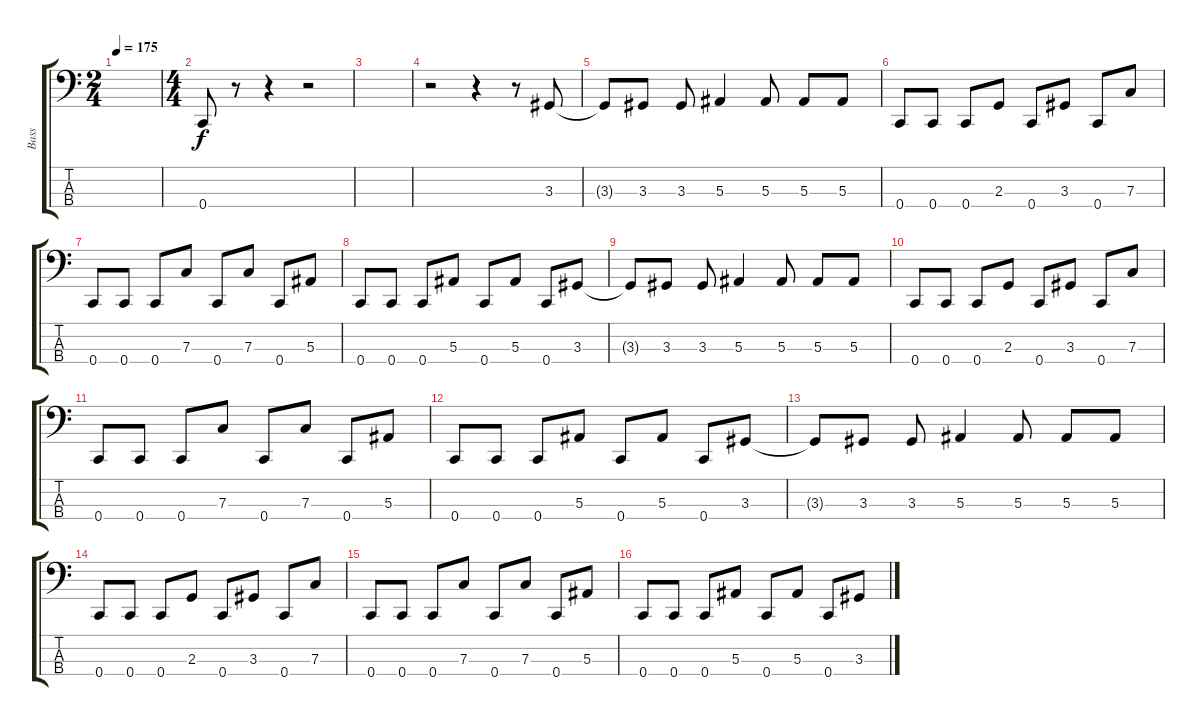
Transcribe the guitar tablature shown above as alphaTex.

\track ("Bass" "Bass") {instrument slapbass1}
\staff {score tabs}
\tuning (Eb2 Bb1 F1 C1) {hide}
\ts (2 4)
\tempo 175
\clef f4
\ks c
|
\ts (4 4)
0.4.8 r.8 r.4 r.2 |
|
r.2 r.4 r.8 3.3.8 |
3.3{t}.8 3.3.8 3.3.8 5.3.4 5.3.8 5.3.8 5.3.8 |
0.4.8 0.4.8 0.4.8 2.3.8 0.4.8 3.3.8 0.4.8 7.3.8 |
0.4.8 0.4.8 0.4.8 7.3.8 0.4.8 7.3.8 0.4.8 5.3.8 |
0.4.8 0.4.8 0.4.8 5.3.8 0.4.8 5.3.8 0.4.8 3.3.8 |
3.3{t}.8 3.3.8 3.3.8 5.3.4 5.3.8 5.3.8 5.3.8 |
0.4.8 0.4.8 0.4.8 2.3.8 0.4.8 3.3.8 0.4.8 7.3.8 |
0.4.8 0.4.8 0.4.8 7.3.8 0.4.8 7.3.8 0.4.8 5.3.8 |
0.4.8 0.4.8 0.4.8 5.3.8 0.4.8 5.3.8 0.4.8 3.3.8 |
3.3{t}.8 3.3.8 3.3.8 5.3.4 5.3.8 5.3.8 5.3.8 |
0.4.8 0.4.8 0.4.8 2.3.8 0.4.8 3.3.8 0.4.8 7.3.8 |
0.4.8 0.4.8 0.4.8 7.3.8 0.4.8 7.3.8 0.4.8 5.3.8 |
0.4.8 0.4.8 0.4.8 5.3.8 0.4.8 5.3.8 0.4.8 3.3.8
